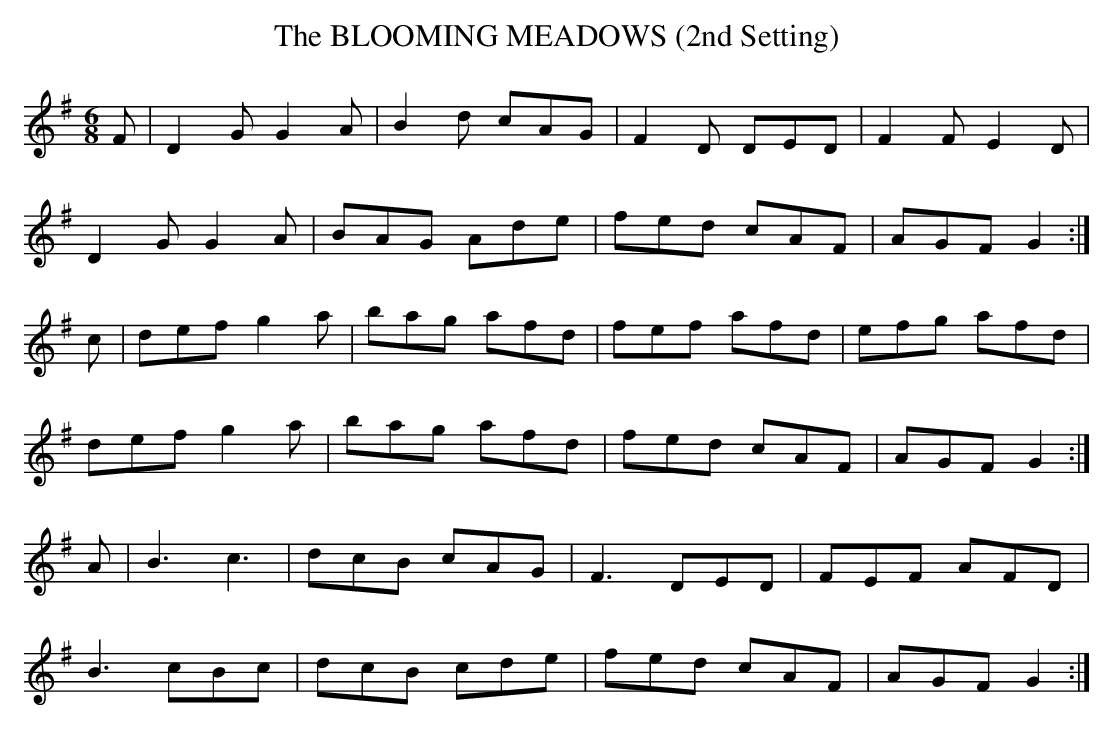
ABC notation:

X:1
T:BLOOMING MEADOWS (2nd Setting), The
M:6/8
L:1/8
K:G
F|D2G G2A|B2d cAG|F2D DED|F2F E2D|
D2G G2A|BAG Ade|fed cAF|AGF G2 :|
c|def g2a|bag afd|fef afd|efg afd|
def g2a|bag afd|fed cAF|AGF G2 :|
A|B3 c3|dcB cAG|F3 DED|FEF AFD|
B3cBc|dcB cde|fed cAF|AGF G2 :|
